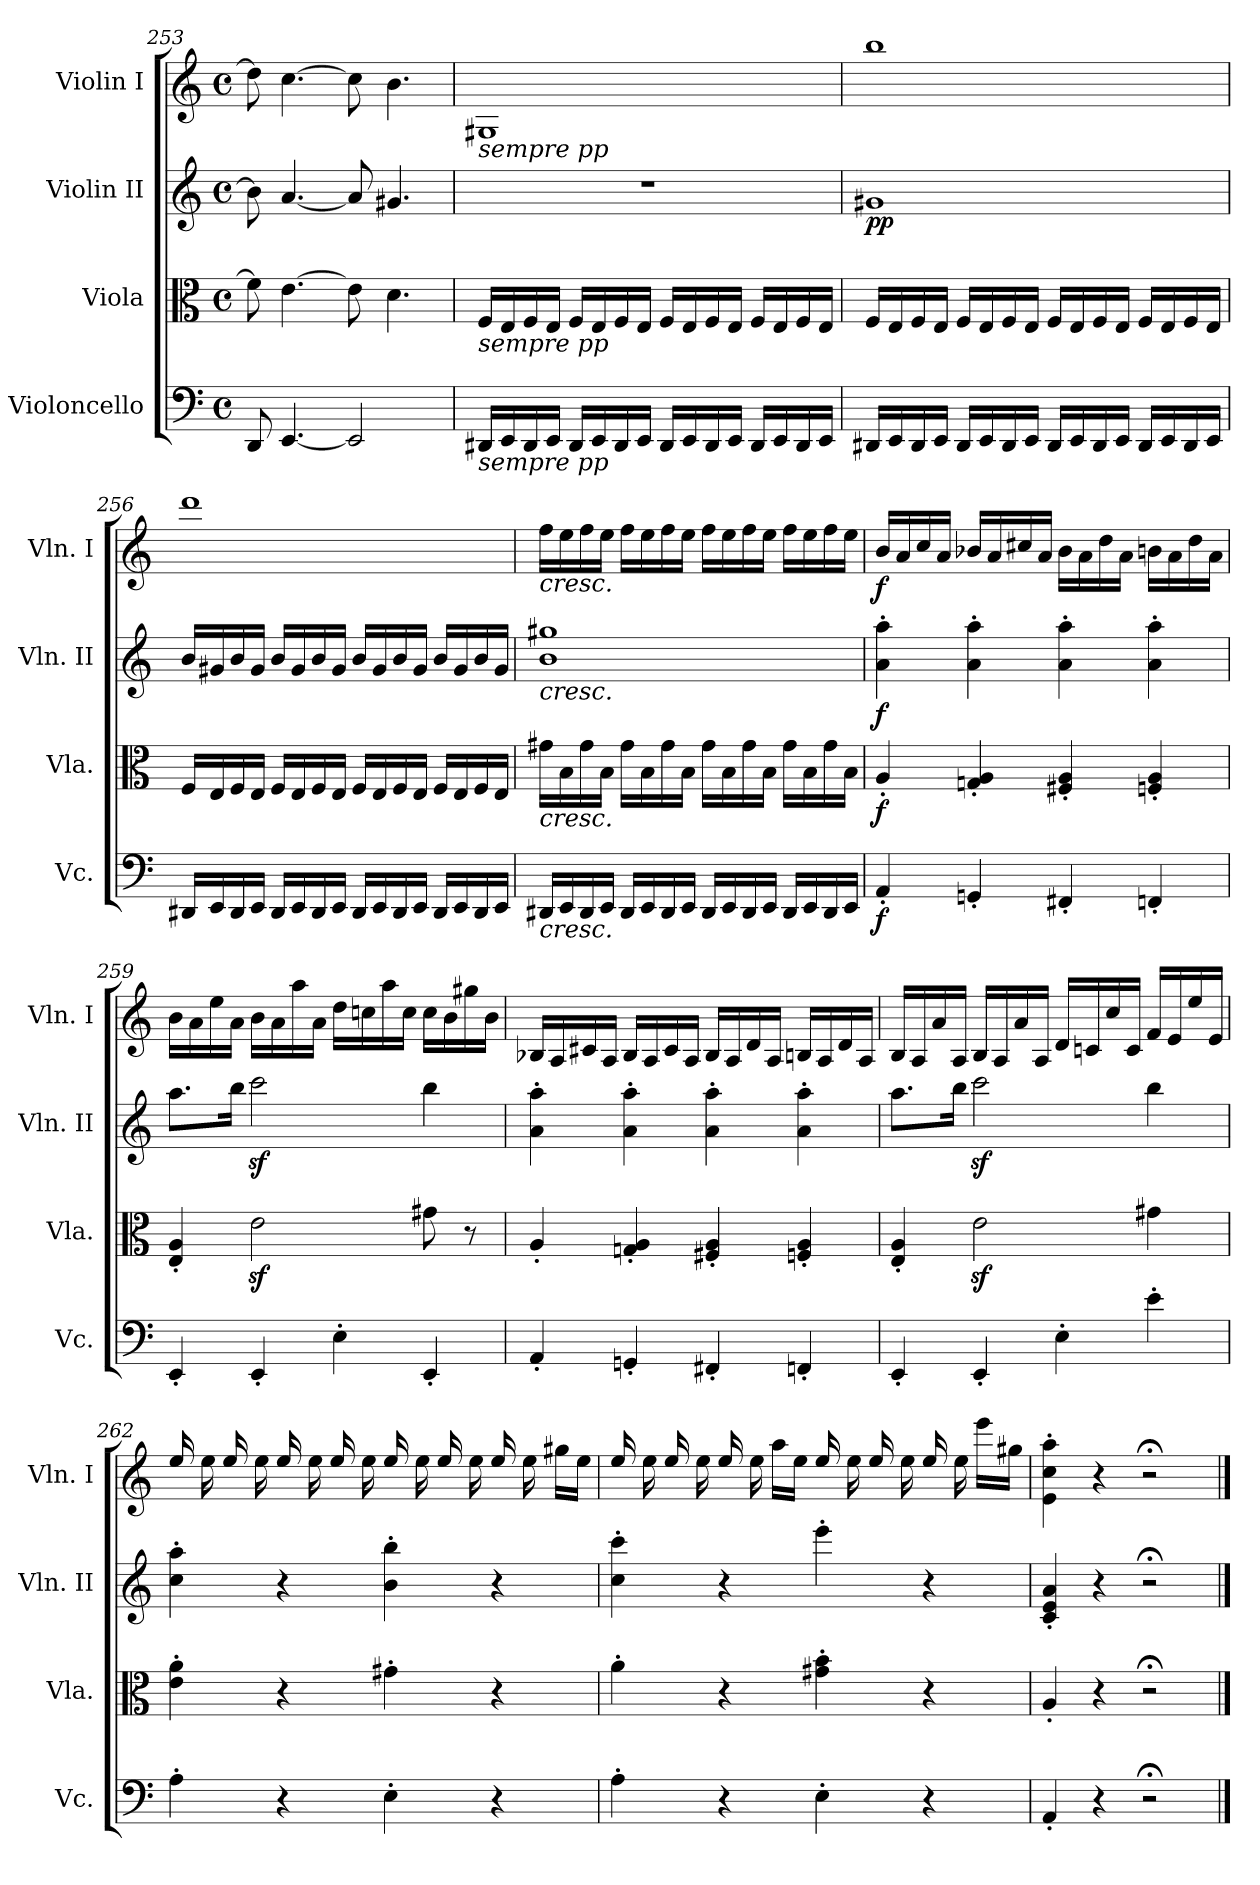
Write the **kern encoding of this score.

**kern	**dynam	**kern	**dynam	**kern	**dynam	**kern	**dynam
*part4	*part4	*part3	*part3	*part2	*part2	*part1	*part1
*staff4	*staff4	*staff3	*staff3	*staff2	*staff2	*staff1	*staff1
*I"Violoncello	*	*I"Viola	*	*I"Violin II	*	*I"Violin I	*
*I'Vc.	*	*I'Vla.	*	*I'Vln. II	*	*I'Vln. I	*
!!LO:PB:g=z
*clefF4	*	*clefC3	*	*clefG2	*	*clefG2	*
*k[]	*	*k[]	*	*k[]	*	*k[]	*
*M4/4	*	*M4/4	*	*M4/4	*	*M4/4	*
*met(c)	*	*met(c)	*	*met(c)	*	*met(c)	*
=253	=253	=253	=253	=253	=253	=253	=253
8DD/	.	8f\]	.	8b\]	.	8dd\]	.
[4.EE/	.	[4.e\	.	[4.a/	.	[4.cc\	.
2EE/]	.	8e\]	.	8a/]	.	8cc\]	.
.	.	4.d\	.	4.g#X/	.	4.b\	.
=254	=254	=254	=254	=254	=254	=254	=254
!	!	!	!	!	!	!LO:TX:b:i:t=sempre pp	!
!	!	!LO:TX:b:i:t=sempre pp	!	!	!	!	!
!LO:TX:b:i:t=sempre pp	!	!	!	!	!	!	!
16DD#X/LL	.	16F/LL	.	1r	.	1G#X	.
16EE/	.	16E/	.	.	.	.	.
16DD#/	.	16F/	.	.	.	.	.
16EE/JJ	.	16E/JJ	.	.	.	.	.
16DD#/LL	.	16F/LL	.	.	.	.	.
16EE/	.	16E/	.	.	.	.	.
16DD#/	.	16F/	.	.	.	.	.
16EE/JJ	.	16E/JJ	.	.	.	.	.
16DD#/LL	.	16F/LL	.	.	.	.	.
16EE/	.	16E/	.	.	.	.	.
16DD#/	.	16F/	.	.	.	.	.
16EE/JJ	.	16E/JJ	.	.	.	.	.
16DD#/LL	.	16F/LL	.	.	.	.	.
16EE/	.	16E/	.	.	.	.	.
16DD#/	.	16F/	.	.	.	.	.
16EE/JJ	.	16E/JJ	.	.	.	.	.
=255	=255	=255	=255	=255	=255	=255	=255
!	!	!	!	!	!LO:DY:b	!	!
16DD#X/LL	.	16F/LL	.	1g#X	pp	1bb	.
16EE/	.	16E/	.	.	.	.	.
16DD#/	.	16F/	.	.	.	.	.
16EE/JJ	.	16E/JJ	.	.	.	.	.
16DD#/LL	.	16F/LL	.	.	.	.	.
16EE/	.	16E/	.	.	.	.	.
16DD#/	.	16F/	.	.	.	.	.
16EE/JJ	.	16E/JJ	.	.	.	.	.
16DD#/LL	.	16F/LL	.	.	.	.	.
16EE/	.	16E/	.	.	.	.	.
16DD#/	.	16F/	.	.	.	.	.
16EE/JJ	.	16E/JJ	.	.	.	.	.
16DD#/LL	.	16F/LL	.	.	.	.	.
16EE/	.	16E/	.	.	.	.	.
16DD#/	.	16F/	.	.	.	.	.
16EE/JJ	.	16E/JJ	.	.	.	.	.
!!LO:LB:g=z
=256	=256	=256	=256	=256	=256	=256	=256
16DD#X/LL	.	16F/LL	.	16b/LL	.	1ddd	.
16EE/	.	16E/	.	16g#X/	.	.	.
16DD#/	.	16F/	.	16b/	.	.	.
16EE/JJ	.	16E/JJ	.	16g#/JJ	.	.	.
16DD#/LL	.	16F/LL	.	16b/LL	.	.	.
16EE/	.	16E/	.	16g#/	.	.	.
16DD#/	.	16F/	.	16b/	.	.	.
16EE/JJ	.	16E/JJ	.	16g#/JJ	.	.	.
16DD#/LL	.	16F/LL	.	16b/LL	.	.	.
16EE/	.	16E/	.	16g#/	.	.	.
16DD#/	.	16F/	.	16b/	.	.	.
16EE/JJ	.	16E/JJ	.	16g#/JJ	.	.	.
16DD#/LL	.	16F/LL	.	16b/LL	.	.	.
16EE/	.	16E/	.	16g#/	.	.	.
16DD#/	.	16F/	.	16b/	.	.	.
16EE/JJ	.	16E/JJ	.	16g#/JJ	.	.	.
=257	=257	=257	=257	=257	=257	=257	=257
!	!	!	!	!	!	!LO:TX:b:i:t=cresc.	!
!	!	!	!	!LO:TX:b:i:t=cresc.	!	!	!
!	!	!LO:TX:b:i:t=cresc.	!	!	!	!	!
!LO:TX:b:i:t=cresc.	!	!	!	!	!	!	!
16DD#X/LL	.	16g#X\LL	.	1b 1gg#X	.	16ff\LL	.
16EE/	.	16B\	.	.	.	16ee\	.
16DD#/	.	16g#\	.	.	.	16ff\	.
16EE/JJ	.	16B\JJ	.	.	.	16ee\JJ	.
16DD#/LL	.	16g#\LL	.	.	.	16ff\LL	.
16EE/	.	16B\	.	.	.	16ee\	.
16DD#/	.	16g#\	.	.	.	16ff\	.
16EE/JJ	.	16B\JJ	.	.	.	16ee\JJ	.
16DD#/LL	.	16g#\LL	.	.	.	16ff\LL	.
16EE/	.	16B\	.	.	.	16ee\	.
16DD#/	.	16g#\	.	.	.	16ff\	.
16EE/JJ	.	16B\JJ	.	.	.	16ee\JJ	.
16DD#/LL	.	16g#\LL	.	.	.	16ff\LL	.
16EE/	.	16B\	.	.	.	16ee\	.
16DD#/	.	16g#\	.	.	.	16ff\	.
16EE/JJ	.	16B\JJ	.	.	.	16ee\JJ	.
!!LO:LB:g=z
=258	=258	=258	=258	=258	=258	=258	=258
!	!LO:DY:b	!	!LO:DY:b	!	!LO:DY:b	!	!LO:DY:b
4AA'/	f	4A'/	f	4a\' 4aa\'	f	16b/LL	f
.	.	.	.	.	.	16a/	.
.	.	.	.	.	.	16cc/	.
.	.	.	.	.	.	16a/JJ	.
4GGn'/	.	4Gn/' 4A/'	.	4a\' 4aa\'	.	16b-X/LL	.
.	.	.	.	.	.	16a/	.
.	.	.	.	.	.	16cc#X/	.
.	.	.	.	.	.	16a/JJ	.
4FF#X'/	.	4F#X/' 4A/'	.	4a\' 4aa\'	.	16b-\LL	.
.	.	.	.	.	.	16a\	.
.	.	.	.	.	.	16dd\	.
.	.	.	.	.	.	16a\JJ	.
4FFn'/	.	4Fn/' 4A/'	.	4a\' 4aa\'	.	16bn\LL	.
.	.	.	.	.	.	16a\	.
.	.	.	.	.	.	16dd\	.
.	.	.	.	.	.	16a\JJ	.
!!LO:LB:g=z
=259	=259	=259	=259	=259	=259	=259	=259
4EE'/	.	4E/' 4A/'	.	8.aa\L	.	16b\LL	.
.	.	.	.	.	.	16a\	.
.	.	.	.	.	.	16ee\	.
.	.	.	.	16bb\Jk	.	16a\JJ	.
4EE'/	.	2ez<\	.	2cccz<\	.	16b\LL	.
.	.	.	.	.	.	16a\	.
.	.	.	.	.	.	16aa\	.
.	.	.	.	.	.	16a\JJ	.
4E'\	.	.	.	.	.	16dd\LL	.
.	.	.	.	.	.	16ccn\	.
.	.	.	.	.	.	16aa\	.
.	.	.	.	.	.	16cc\JJ	.
4EE'/	.	8g#X\	.	4bb\	.	16cc\LL	.
.	.	.	.	.	.	16b\	.
.	.	8r	.	.	.	16gg#X\	.
.	.	.	.	.	.	16b\JJ	.
=260	=260	=260	=260	=260	=260	=260	=260
4AA'/	.	4A'/	.	4a\' 4aa\'	.	16B-X/LL	.
.	.	.	.	.	.	16A/	.
.	.	.	.	.	.	16c#X/	.
.	.	.	.	.	.	16A/JJ	.
4GGn'/	.	4Gn/' 4A/'	.	4a\' 4aa\'	.	16B-/LL	.
.	.	.	.	.	.	16A/	.
.	.	.	.	.	.	16c#/	.
.	.	.	.	.	.	16A/JJ	.
4FF#X'/	.	4F#X/' 4A/'	.	4a\' 4aa\'	.	16B-/LL	.
.	.	.	.	.	.	16A/	.
.	.	.	.	.	.	16d/	.
.	.	.	.	.	.	16A/JJ	.
4FFn'/	.	4Fn/' 4A/'	.	4a\' 4aa\'	.	16Bn/LL	.
.	.	.	.	.	.	16A/	.
.	.	.	.	.	.	16d/	.
.	.	.	.	.	.	16A/JJ	.
!!LO:PB:g=z
=261	=261	=261	=261	=261	=261	=261	=261
4EE'/	.	4E/' 4A/'	.	8.aa\L	.	16B/LL	.
.	.	.	.	.	.	16A/	.
.	.	.	.	.	.	16a/	.
.	.	.	.	16bb\Jk	.	16A/JJ	.
4EE'/	.	2ez<\	.	2cccz<\	.	16B/LL	.
.	.	.	.	.	.	16A/	.
.	.	.	.	.	.	16a/	.
.	.	.	.	.	.	16A/JJ	.
4E'\	.	.	.	.	.	16d/LL	.
.	.	.	.	.	.	16cn/	.
.	.	.	.	.	.	16cc/	.
.	.	.	.	.	.	16c/JJ	.
4e'\	.	4g#X\	.	4bb\	.	16f/LL	.
.	.	.	.	.	.	16e/	.
.	.	.	.	.	.	16ee/	.
.	.	.	.	.	.	16e/JJ	.
!!LO:LB:g=z
=262	=262	=262	=262	=262	=262	=262	=262
4A'\	.	4e\' 4a\'	.	4cc\' 4aa\'	.	16ee/	.
.	.	.	.	.	.	16ee\	.
.	.	.	.	.	.	16ee/	.
.	.	.	.	.	.	16ee\	.
4r	.	4r	.	4r	.	16ee/	.
.	.	.	.	.	.	16ee\	.
.	.	.	.	.	.	16ee/	.
.	.	.	.	.	.	16ee\	.
4E'\	.	4g#X'\	.	4b\' 4bb\'	.	16ee/	.
.	.	.	.	.	.	16ee\	.
.	.	.	.	.	.	16ee/	.
.	.	.	.	.	.	16ee\	.
4r	.	4r	.	4r	.	16ee/	.
.	.	.	.	.	.	16ee\	.
.	.	.	.	.	.	16gg#X\LL	.
.	.	.	.	.	.	16ee\JJ	.
=263	=263	=263	=263	=263	=263	=263	=263
4A'\	.	4a'\	.	4cc\' 4ccc\'	.	16ee/	.
.	.	.	.	.	.	16ee\	.
.	.	.	.	.	.	16ee/	.
.	.	.	.	.	.	16ee\	.
4r	.	4r	.	4r	.	16ee/	.
.	.	.	.	.	.	16ee\	.
.	.	.	.	.	.	16aa\LL	.
.	.	.	.	.	.	16ee\JJ	.
4E'\	.	4g#X\' 4b\'	.	4eee'\	.	16ee/	.
.	.	.	.	.	.	16ee\	.
.	.	.	.	.	.	16ee/	.
.	.	.	.	.	.	16ee\	.
4r	.	4r	.	4r	.	16ee/	.
.	.	.	.	.	.	16ee\	.
.	.	.	.	.	.	16eee\LL	.
.	.	.	.	.	.	16gg#X\JJ	.
=264	=264	=264	=264	=264	=264	=264	=264
4AA'/	.	4A'/	.	4c/' 4e/' 4a/'	.	4e\' 4cc\' 4aa\'	.
4r	.	4r	.	4r	.	4r	.
2r;<	.	2r;<	.	2r;<	.	2r;<	.
==	==	==	==	==	==	==	==
*-	*-	*-	*-	*-	*-	*-	*-
